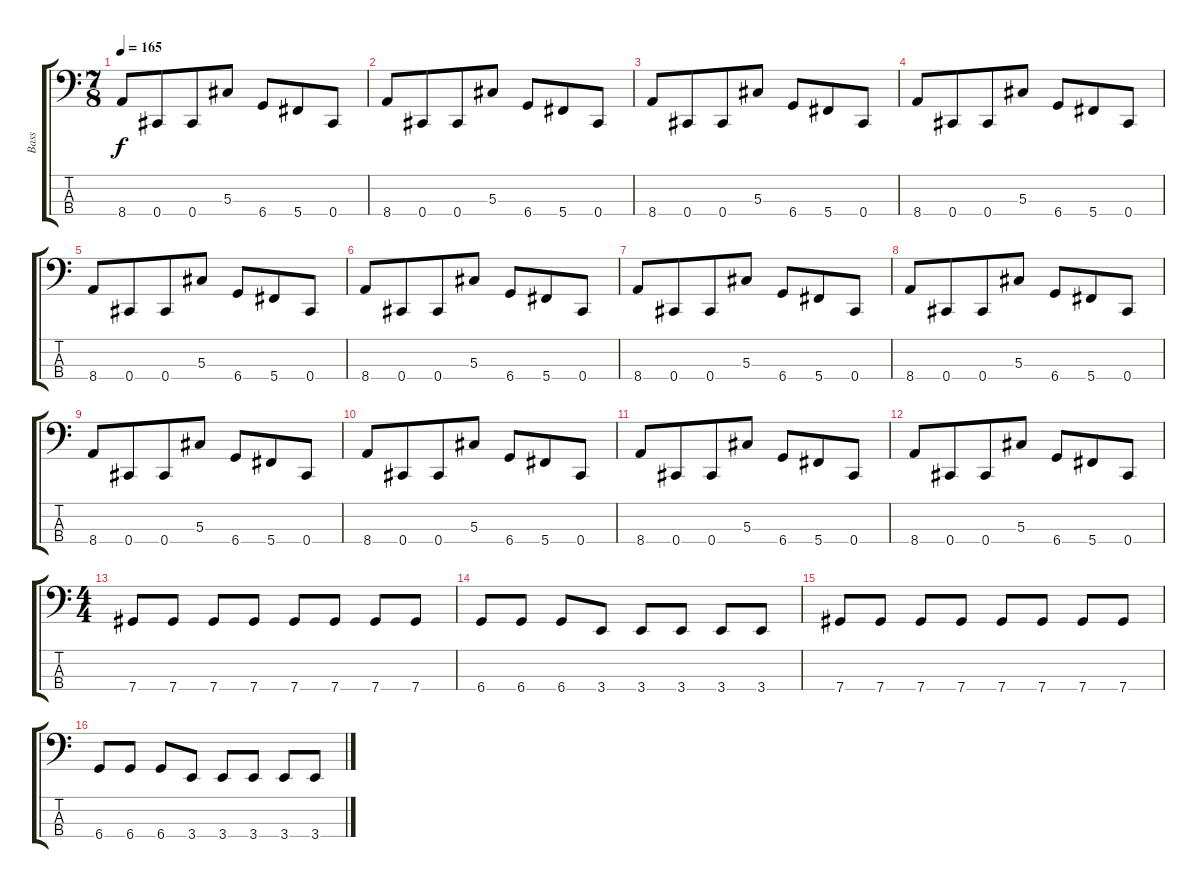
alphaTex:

\track ("Bass" "Bass") {instrument electricbasspick}
\staff {score tabs}
\tuning (Gb2 Db2 Ab1 Db1) {hide}
\ts (7 8)
\tempo 165
\clef f4
\ks c
8.4.8{dy f} 0.4.8 0.4.8 5.3.8 6.4.8 5.4.8 0.4.8 |
8.4.8 0.4.8 0.4.8 5.3.8 6.4.8 5.4.8 0.4.8 |
8.4.8 0.4.8 0.4.8 5.3.8 6.4.8 5.4.8 0.4.8 |
8.4.8 0.4.8 0.4.8 5.3.8 6.4.8 5.4.8 0.4.8 |
8.4.8 0.4.8 0.4.8 5.3.8 6.4.8 5.4.8 0.4.8 |
8.4.8 0.4.8 0.4.8 5.3.8 6.4.8 5.4.8 0.4.8 |
8.4.8 0.4.8 0.4.8 5.3.8 6.4.8 5.4.8 0.4.8 |
8.4.8 0.4.8 0.4.8 5.3.8 6.4.8 5.4.8 0.4.8 |
8.4.8 0.4.8 0.4.8 5.3.8 6.4.8 5.4.8 0.4.8 |
8.4.8 0.4.8 0.4.8 5.3.8 6.4.8 5.4.8 0.4.8 |
8.4.8 0.4.8 0.4.8 5.3.8 6.4.8 5.4.8 0.4.8 |
8.4.8 0.4.8 0.4.8 5.3.8 6.4.8 5.4.8 0.4.8 |
\ts (4 4)
7.4.8 7.4.8 7.4.8 7.4.8 7.4.8 7.4.8 7.4.8 7.4.8 |
6.4.8 6.4.8 6.4.8 3.4.8 3.4.8 3.4.8 3.4.8 3.4.8 |
7.4.8 7.4.8 7.4.8 7.4.8 7.4.8 7.4.8 7.4.8 7.4.8 |
6.4.8 6.4.8 6.4.8 3.4.8 3.4.8 3.4.8 3.4.8 3.4.8
